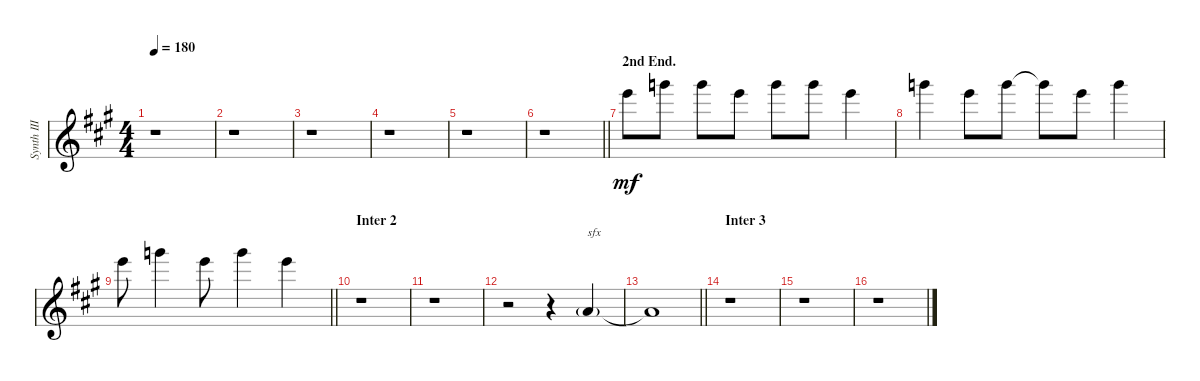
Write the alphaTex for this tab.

\track ("Synth III (Seq. II)" "Synth III ") {instrument fx1rain}
\staff {score}
\tuning (E4 B3 G3 D3 A2 E2 B1) {hide}
\ts (4 4)
\tempo 180
\clef g2
\ks a
r.1{dy mf} |
r.1 |
r.1 |
r.1 |
r.1 |
\barLineRight lightlight
r.1 |
\section ("" "2nd End.")
24.1.8 27.1.8 27.1.8 24.1.8 27.1.8 27.1.8 24.1.4 |
27.1.4 24.1.8 27.1.8 27.1{t}.8 24.1.8 27.1.4 |
\barLineRight lightlight
24.1.8 27.1.4 24.1.8 27.1.4 24.1.4 |
\section ("" "Inter 2")
r.1 |
r.1 |
r.2 r.4 5.1{g}.4{txt "sfx"} |
\barLineRight lightlight
5.1{t}.1 |
\section ("" "Inter 3")
r.1 |
r.1 |
r.1
